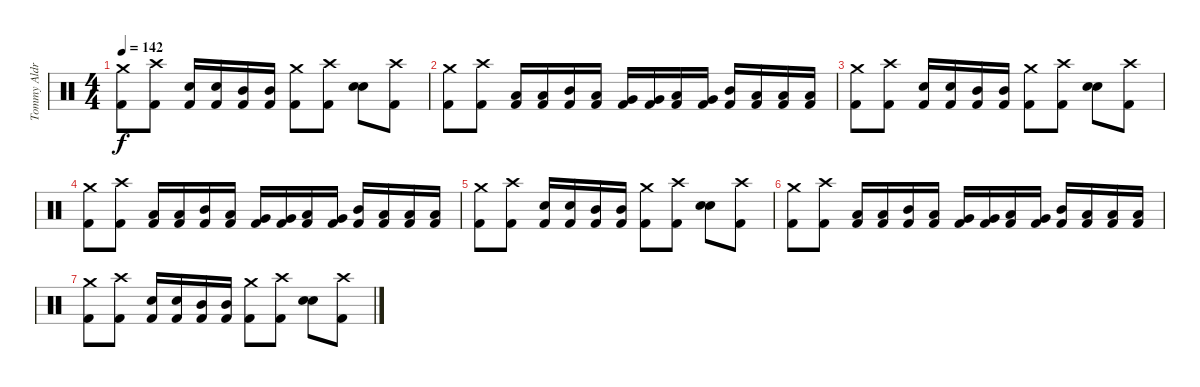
\track ("Tommy Aldridge" "Tommy Aldr") {instrument percussion}
\staff {score}
\articulation defaults
\ts (4 4)
\tempo 142
\clef neutral
\ks c
("Crash medium (hit)" "Kick (hit) 2").8{dy f} ("Crash high (hit)" "Kick (hit) 2").8 ("Snare (hit) 2" "Kick (hit) 2").16 ("Snare (hit) 2" "Kick (hit) 2").16 ("Mid Tom (hit)" "Kick (hit) 2").16 ("Mid Tom (hit)" "Kick (hit) 2").16 ("Crash medium (hit)" "Kick (hit) 2").8 ("Crash high (hit)" "Kick (hit) 2").8 ("Snare (hit) 2" "Snare (hit) 2").8{bd 480} ("Crash high (hit)" "Kick (hit) 2").8 |
("Crash medium (hit)" "Kick (hit) 2").8 ("Crash high (hit)" "Kick (hit) 2").8 ("Low Tom (hit)" "Kick (hit) 2").16 ("Low Tom (hit)" "Kick (hit) 2").16 ("Mid Tom (hit)" "Kick (hit) 2").16 ("Low Tom (hit)" "Kick (hit) 2").16 ("Very Low Tom (hit)" "Kick (hit) 2").16 ("Very Low Tom (hit)" "Kick (hit) 2").16 ("Low Floor Tom (hit)" "Kick (hit) 2").16 ("Very Low Tom (hit)" "Kick (hit) 2").16 ("Mid Tom (hit)" "Kick (hit) 2").16 ("Low Tom (hit)" "Kick (hit) 2").16 ("Low Tom (hit)" "Kick (hit) 2").16 ("Low Tom (hit)" "Kick (hit) 2").16 |
("Crash medium (hit)" "Kick (hit) 2").8 ("Crash high (hit)" "Kick (hit) 2").8 ("Snare (hit) 2" "Kick (hit) 2").16 ("Snare (hit) 2" "Kick (hit) 2").16 ("Mid Tom (hit)" "Kick (hit) 2").16 ("Mid Tom (hit)" "Kick (hit) 2").16 ("Crash medium (hit)" "Kick (hit) 2").8 ("Crash high (hit)" "Kick (hit) 2").8 ("Snare (hit) 2" "Snare (hit) 2").8{bd 480} ("Crash high (hit)" "Kick (hit) 2").8 |
("Crash medium (hit)" "Kick (hit) 2").8{volume 1} ("Crash high (hit)" "Kick (hit) 2").8 ("Low Tom (hit)" "Kick (hit) 2").16 ("Low Tom (hit)" "Kick (hit) 2").16 ("Mid Tom (hit)" "Kick (hit) 2").16 ("Low Tom (hit)" "Kick (hit) 2").16 ("Very Low Tom (hit)" "Kick (hit) 2").16 ("Very Low Tom (hit)" "Kick (hit) 2").16 ("Low Floor Tom (hit)" "Kick (hit) 2").16 ("Very Low Tom (hit)" "Kick (hit) 2").16 ("Mid Tom (hit)" "Kick (hit) 2").16 ("Low Tom (hit)" "Kick (hit) 2").16 ("Low Tom (hit)" "Kick (hit) 2").16 ("Low Tom (hit)" "Kick (hit) 2").16 |
("Crash medium (hit)" "Kick (hit) 2").8 ("Crash high (hit)" "Kick (hit) 2").8 ("Snare (hit) 2" "Kick (hit) 2").16 ("Snare (hit) 2" "Kick (hit) 2").16 ("Mid Tom (hit)" "Kick (hit) 2").16 ("Mid Tom (hit)" "Kick (hit) 2").16 ("Crash medium (hit)" "Kick (hit) 2").8 ("Crash high (hit)" "Kick (hit) 2").8 ("Snare (hit) 2" "Snare (hit) 2").8{bd 480} ("Crash high (hit)" "Kick (hit) 2").8 |
("Crash medium (hit)" "Kick (hit) 2").8 ("Crash high (hit)" "Kick (hit) 2").8 ("Low Tom (hit)" "Kick (hit) 2").16 ("Low Tom (hit)" "Kick (hit) 2").16 ("Mid Tom (hit)" "Kick (hit) 2").16 ("Low Tom (hit)" "Kick (hit) 2").16 ("Very Low Tom (hit)" "Kick (hit) 2").16 ("Very Low Tom (hit)" "Kick (hit) 2").16 ("Low Floor Tom (hit)" "Kick (hit) 2").16 ("Very Low Tom (hit)" "Kick (hit) 2").16 ("Mid Tom (hit)" "Kick (hit) 2").16 ("Low Tom (hit)" "Kick (hit) 2").16 ("Low Tom (hit)" "Kick (hit) 2").16 ("Low Tom (hit)" "Kick (hit) 2").16 |
("Crash medium (hit)" "Kick (hit) 2").8 ("Crash high (hit)" "Kick (hit) 2").8 ("Snare (hit) 2" "Kick (hit) 2").16 ("Snare (hit) 2" "Kick (hit) 2").16 ("Mid Tom (hit)" "Kick (hit) 2").16 ("Mid Tom (hit)" "Kick (hit) 2").16 ("Crash medium (hit)" "Kick (hit) 2").8 ("Crash high (hit)" "Kick (hit) 2").8 ("Snare (hit) 2" "Snare (hit) 2").8{bd 480} ("Crash high (hit)" "Kick (hit) 2").8
